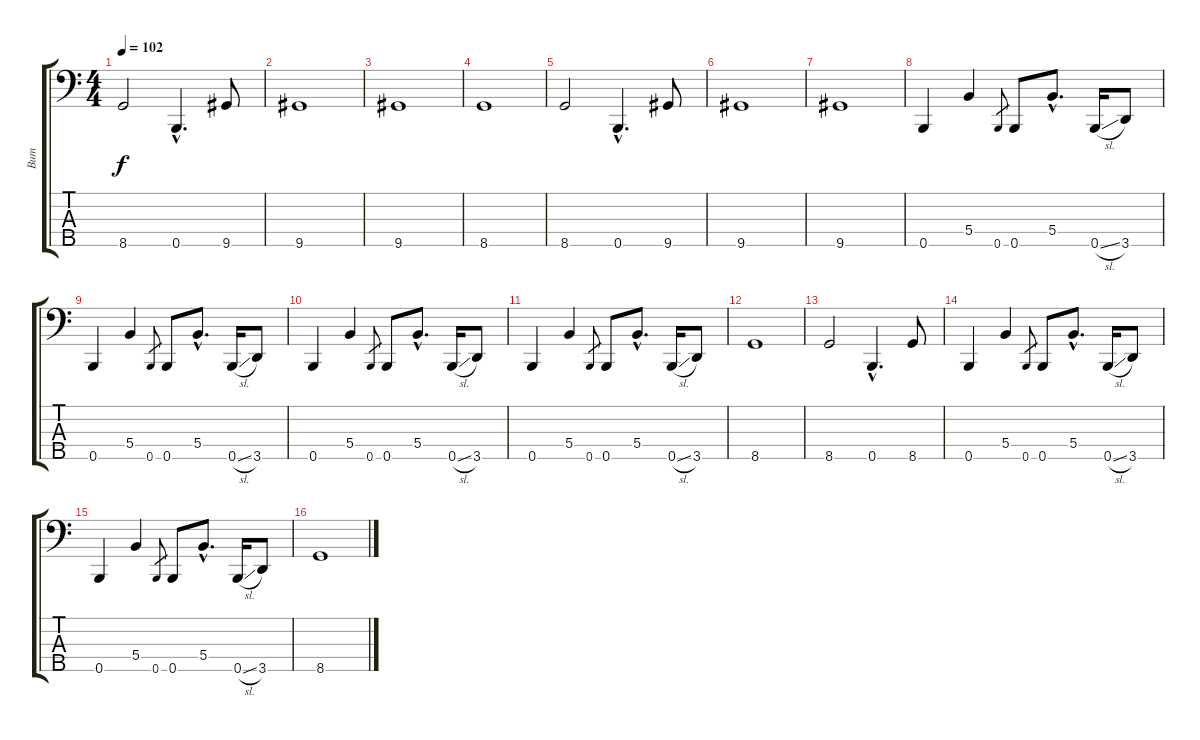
\track ("Вит" "Вит") {instrument electricbassfinger}
\staff {score tabs}
\tuning (A2 E2 B1 Gb1 B0) {hide}
\ts (4 4)
\tempo 102
\clef f4
\ks c
8.5.2{dy f} 0.5{hac}.4{d} 9.5.8 |
9.5.1 |
9.5.1 |
8.5.1 |
8.5.2 0.5{hac}.4{d} 9.5.8 |
9.5.1 |
9.5.1 |
0.5.4 5.4.4 0.5.8{gr} 0.5.8 5.4{hac}.8{d} 0.5{sl}.16 3.5.8 |
0.5.4 5.4.4 0.5.8{gr} 0.5.8 5.4{hac}.8{d} 0.5{sl}.16 3.5.8 |
0.5.4 5.4.4 0.5.8{gr} 0.5.8 5.4{hac}.8{d} 0.5{sl}.16 3.5.8 |
0.5.4 5.4.4 0.5.8{gr} 0.5.8 5.4{hac}.8{d} 0.5{sl}.16 3.5.8 |
8.5.1 |
8.5.2 0.5{hac}.4{d} 8.5.8 |
0.5.4 5.4.4 0.5.8{gr} 0.5.8 5.4{hac}.8{d} 0.5{sl}.16 3.5.8 |
0.5.4 5.4.4 0.5.8{gr} 0.5.8 5.4{hac}.8{d} 0.5{sl}.16 3.5.8 |
8.5.1
